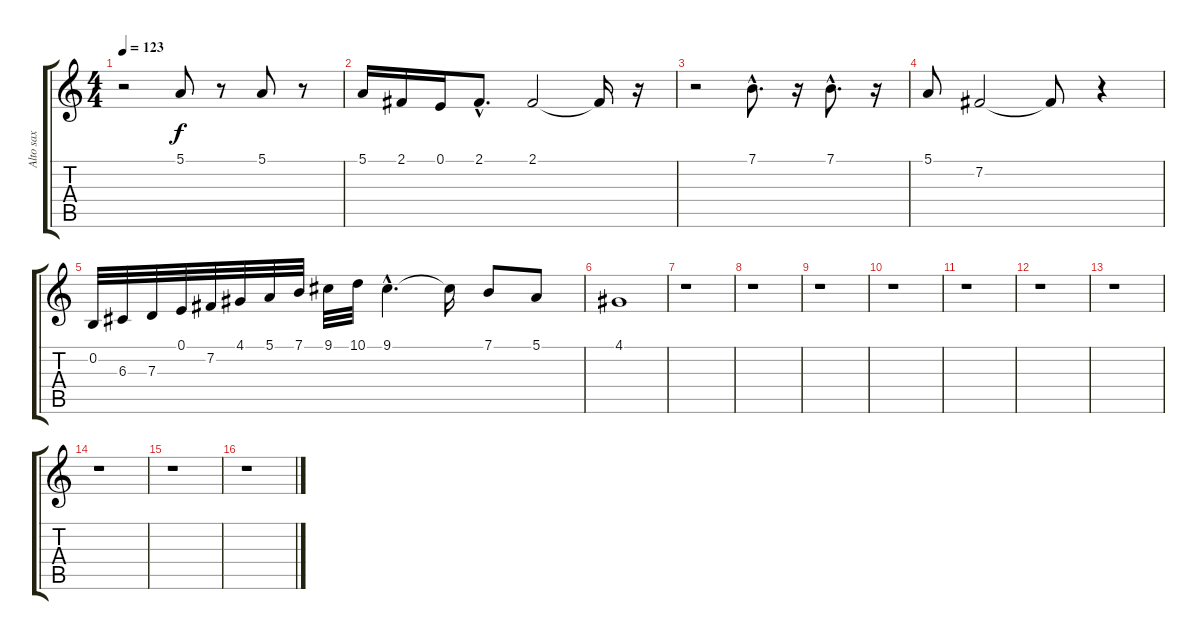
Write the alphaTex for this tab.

\track ("Alto sax            " "Alto sax  ") {instrument altosax}
\staff {score tabs}
\tuning (E4 B3 G3 D3 A2 E2) {hide}
\ts (4 4)
\tempo 123
\clef g2
\ks c
r.2{dy f} 5.1.8 r.8 5.1.8 r.8 |
5.1.16 2.1.16 0.1.16 2.1{hac}.8{d} 2.1.2 2.1{t}.16 r.16 |
r.2 7.1{hac}.8{d} r.16 7.1{hac}.8{d} r.16 |
5.1.8 7.2.2 7.2{t}.8 r.4 |
0.2.32 6.3.32 7.3.32 0.1.32 7.2.32 4.1.32 5.1.32 7.1.32 9.1.32 10.1.32 9.1{hac}.4{d} 9.1{t}.16 7.1.8 5.1.8 |
4.1.1 |
r.1 |
r.1 |
r.1 |
r.1 |
r.1 |
r.1 |
r.1 |
r.1 |
r.1 |
r.1
